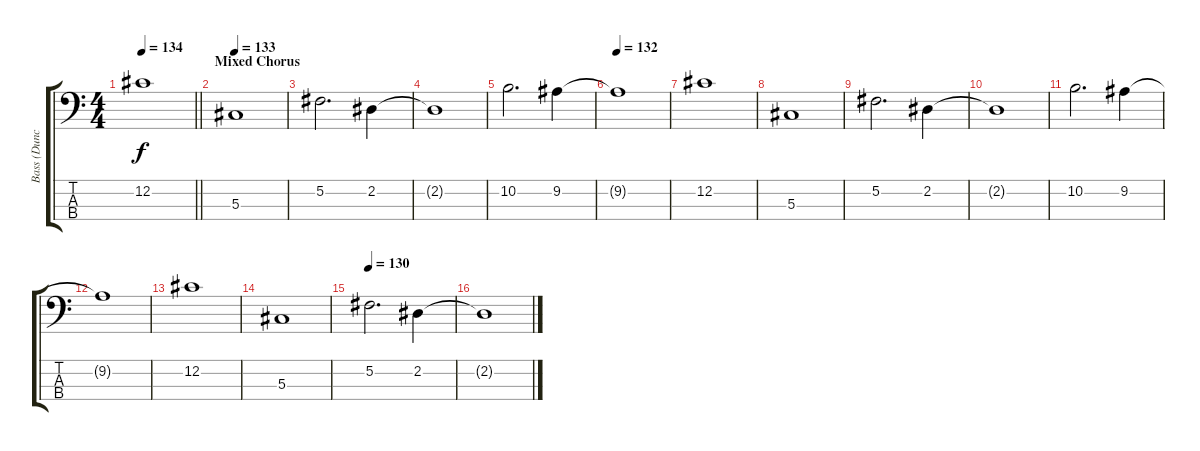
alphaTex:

\track ("Bass (Duncan Coutts)" "Bass (Dunc") {instrument electricbassfinger}
\staff {score tabs}
\tuning (Gb2 Db2 Ab1 Db1) {hide}
\ts (4 4)
\tempo 134
\clef f4
\barLineRight lightlight
\ks c
12.2.1{dy f} |
\section ("" "Mixed Chorus")
\tempo 133
5.3.1 |
5.2.2{d} 2.2.4 |
2.2{t}.1 |
10.2.2{d} 9.2.4 |
\tempo 132
9.2{t}.1 |
12.2.1 |
5.3.1 |
5.2.2{d} 2.2.4 |
2.2{t}.1 |
10.2.2{d} 9.2.4 |
9.2{t}.1 |
12.2.1 |
5.3.1 |
\tempo 130
5.2.2{d} 2.2.4 |
2.2{t}.1
